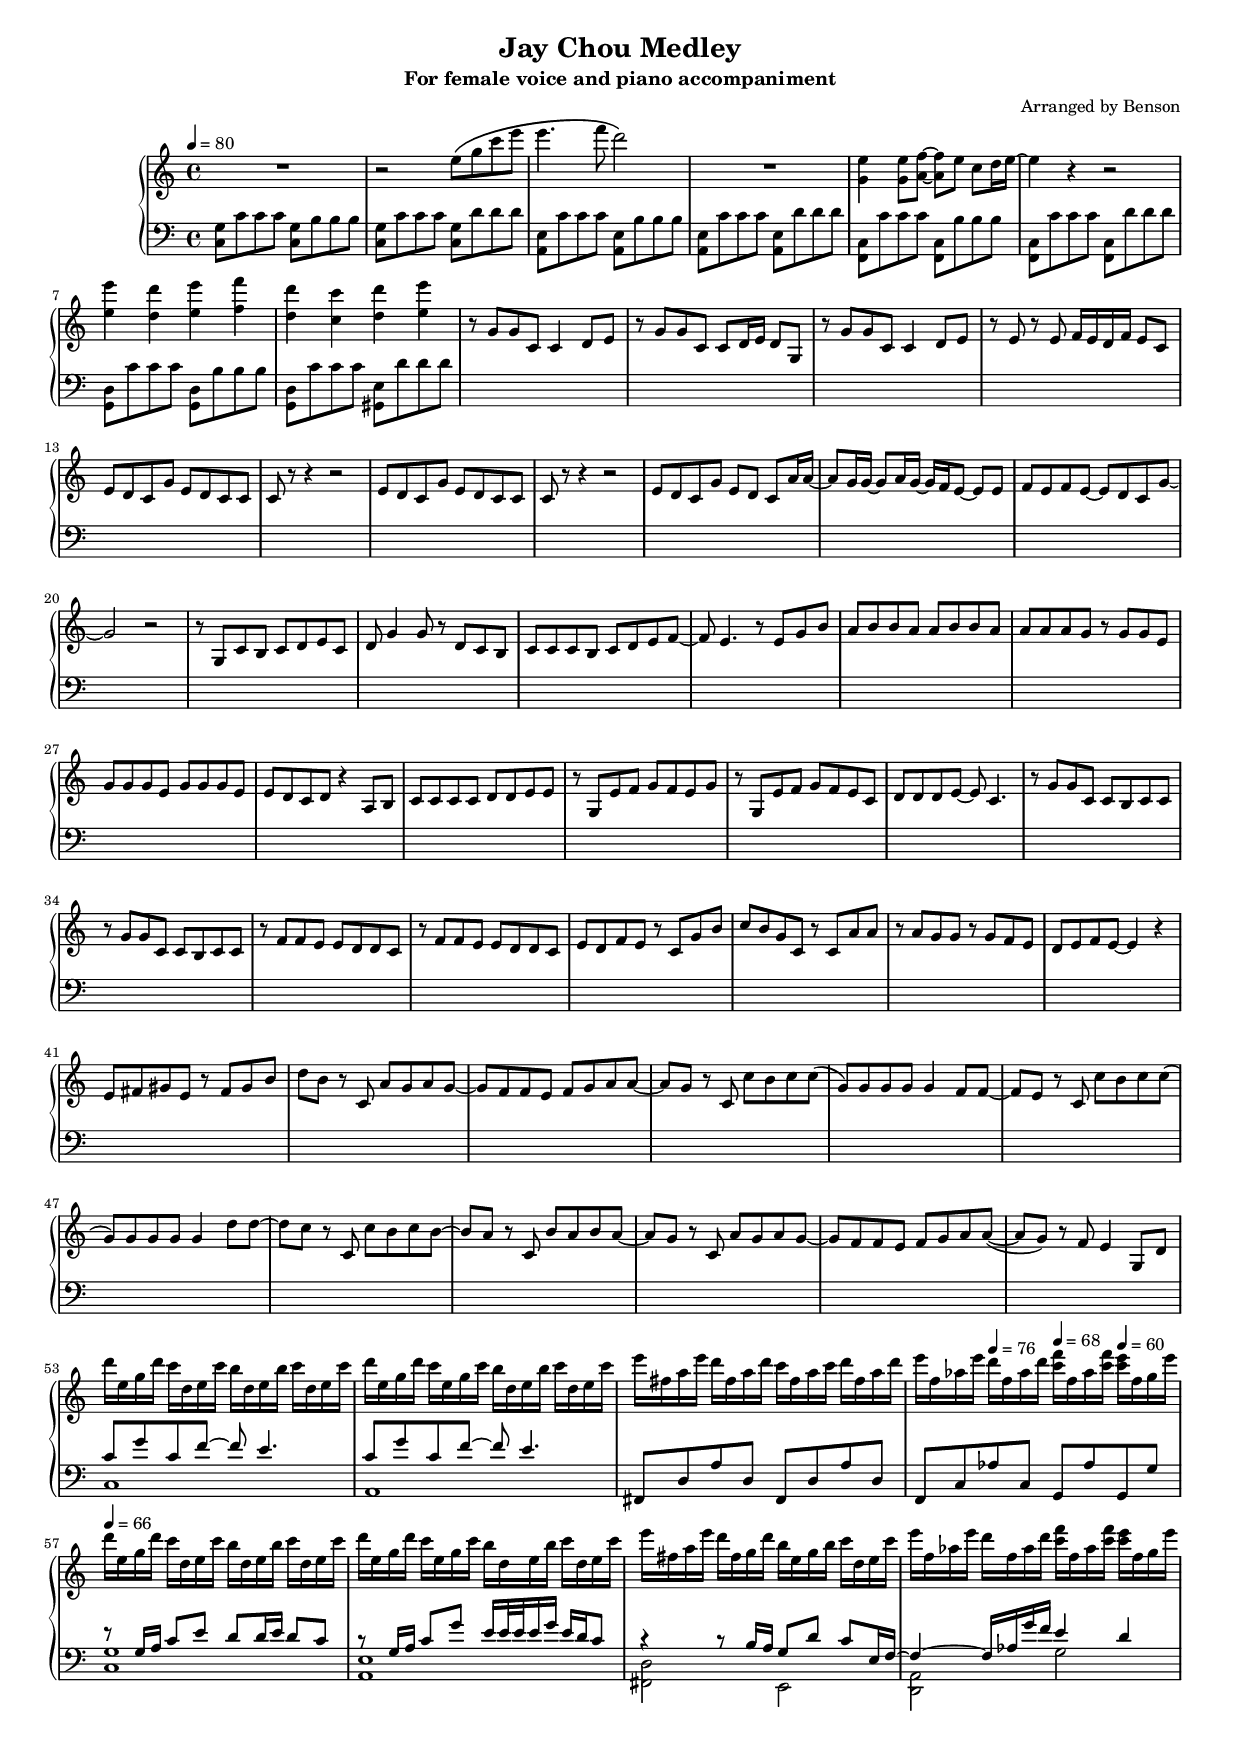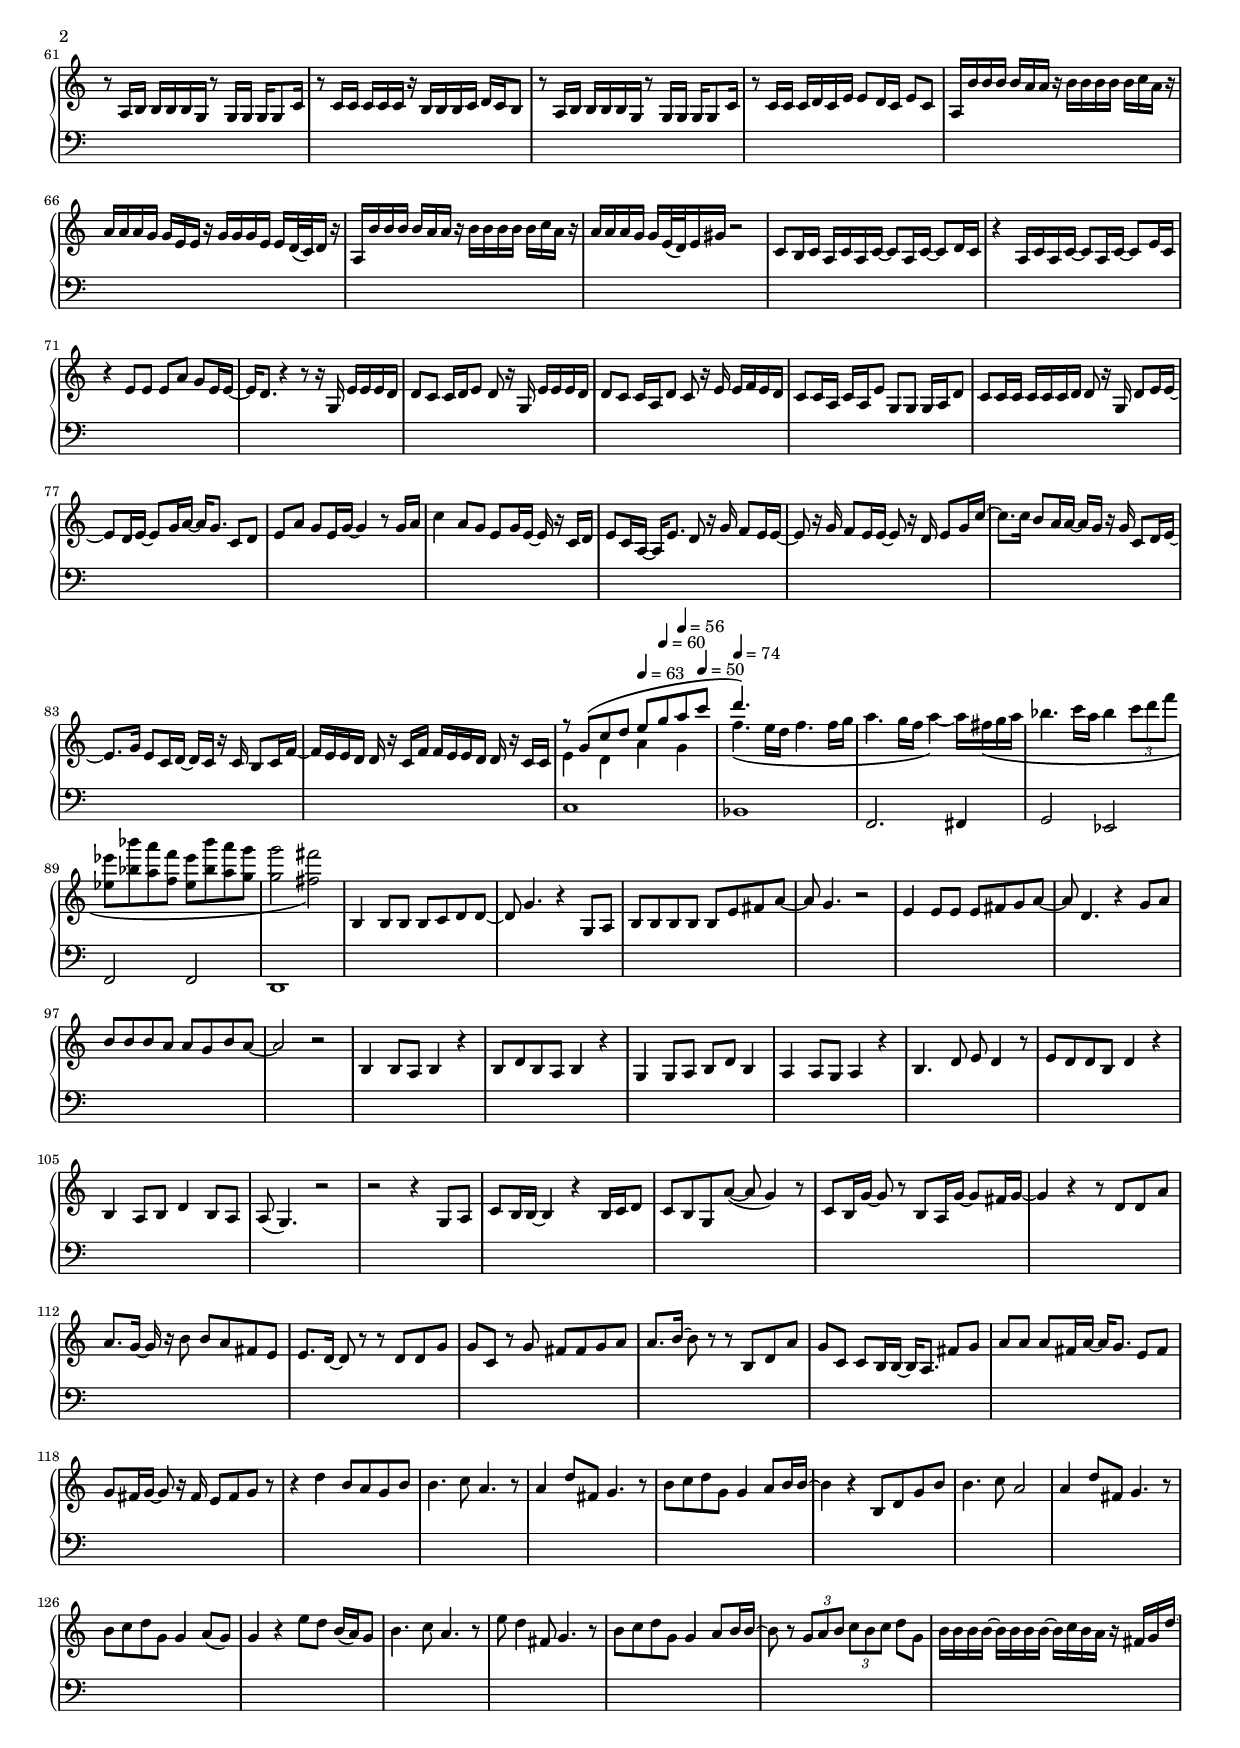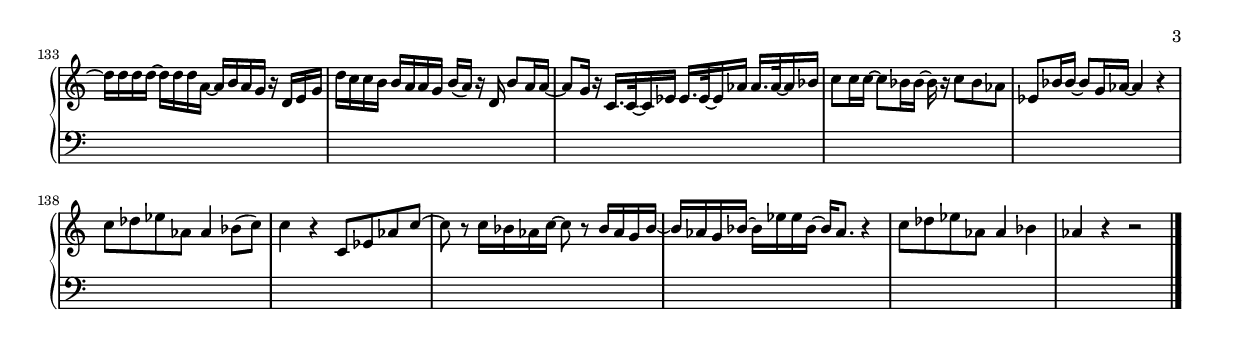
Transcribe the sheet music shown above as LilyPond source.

\version "2.18.2"
#(set-global-staff-size 15)

%%%%%%%%%%%%%%%%%%%%%%%%%%%%%%%%%%%%%%%%%%%%%%%%%%%%%%%%%%%%%%%%%%%%%%%%%%%%%%%%%%%%%%%%%%
%%  http://lsr.di.unimi.it/LSR/Item?id=445

%LSR by Jay Anderson.
%modyfied by Simon Albrecht on March 2014.
%=> http://lilypond.1069038.n5.nabble.com/LSR-445-error-td160662.html

#(define (octave-up m t)
 (let* ((octave (1- t))
      (new-note (ly:music-deep-copy m))
      (new-pitch (ly:make-pitch
        octave
        (ly:pitch-notename (ly:music-property m 'pitch))
        (ly:pitch-alteration (ly:music-property m 'pitch)))))
  (set! (ly:music-property new-note 'pitch) new-pitch)
  new-note))

#(define (octavize-chord elements t)
 (cond ((null? elements) elements)
     ((eq? (ly:music-property (car elements) 'name) 'NoteEvent)
       (cons (car elements)
             (cons (octave-up (car elements) t)
                   (octavize-chord (cdr elements) t))))
     (else (cons (car elements) (octavize-chord (cdr elements ) t)))))

#(define (octavize music t)
 (if (eq? (ly:music-property music 'name) 'EventChord)
       (ly:music-set-property! music 'elements (octavize-chord
(ly:music-property music 'elements) t)))
 music)

makeOctaves = #(define-music-function (parser location arg mus) (integer? ly:music?)
 (music-map (lambda (x) (octavize x arg)) (event-chord-wrap! mus)))
%%%%%%%%%%%%%%%%%%%%%%%%%%%%%%%%%%%%%%%%%%%%%%%%%%%%%%%%%%%%%%%%%%%%%%%%%%%%%%%%%%%%%%%%%%


\header {
  title = "Jay Chou Medley"
  subtitle = "For female voice and piano accompaniment"
  arranger = "Arranged by Benson"
}

upper-intro = \relative c'' {
  R1
  r2 e8\( g c e
  e4. f8 d2\)
  % d4\( g8 b, c2\)
  R1
  <g,, e'>4 q8 <a f'>~ q e' c d16 e~ e4
  % <g, e'>8 <a f'>~ q e' c d16 d %~ d2 r2
  r4 r2
  \makeOctaves 1 { e4 d e f d c d e }

  % a,8 c g' c,
  % f,8 g16 a g'8 c,
  % c, g' g' c,
  % c, g'' b,, g''

  % R1
}

lower-intro = \relative c {
  <c g'>8 c' c c
  q b b b
  q c c c
  q d d d
  <a, e'> c' c c
  q b b b
  q c c c
  q d d d
  <f,, c'> c'' c c
  q b b b
  q c c c
  q d d d
  % a,8 c g' c,
  % f,8 g16 a g'8 c,
  % c, g' g' c,
  % c, g'' b,, g''
  % <g, d'> c' c c
  <g,, d'> c' c c
  q b b b
  q c c c
  <gis, e'> d'' d d
  % <a, e'> c' c c
  % <f,, c'> a' a a
  % a,8 c g' c,
  % f,8 g16 a g'8 c,
  % c, g' g' c,
  % c, g'' b,, g''
}

upper-episode-one = \relative c''' {
  d16 e, g d' c d, e c' b d, e b' c d, e c'
  d e, g d' c e, g c b d, e b' c d, e c'
  e fis, a e' d fis, a d c fis, a c d fis, a d
  e f, aes e'
  \tempo 4 = 76
  d f, aes d
  \tempo 4 = 68
  <c f> f, aes <c f>
  \tempo 4 = 60
  <c e> f, g e'

  \tempo 4 = 66
  d16 e, g d' c d, e c' b d, e b' c d, e c'
  d e, g d' c e, g c b d, e b' c d, e c'
  % e fis, a e' d fis, a d c fis, a c d fis, a d
  % e f, aes e' d f, aes d <c f> f, aes <c f> <c e> f, g e'
  e fis, a e' d fis, g d' b e, g b c d, e c'
  e f, aes e' d f, aes d <c f> f, aes <c f> <c e> f, g e'
}

lower-episode-one = \relative c' {
  << {
    c8 g' c, f~ f e4.
    c8 g' c, f~ f e4.
  } \\ {
    c,1 a
  } >>
  fis8 d' a' d, fis, d' a' d,
  f, c' aes' c, g aes' g, g'
  << {
    r8 g16 a c8 e d d16 e d8 c
    r8 g16 a c8 g' e16 e32 e e16 g e d c8
    r4 r8 b16 a g8 d' c e,16 f~ f4~ f16 aes g' f e4 d
  } \\ {
    <c, g'>1
    <a e'>
    % <fis d'>
    % <f c'>
    <fis d'>2 e
    <d a'>2 g'
  } >>
  % a,16 e' a b c4
  % e,,16 b' d e g4
}

upper-episode-two = \relative c'' {
  << {
    r8 g\( c d
    \tempo 4 = 63 e
    \tempo 4 = 60 g
    \tempo 4 = 56 a
    \tempo 4 = 50 c
    \tempo 4 = 74 d4.\)
  } \\ {
    e,,4 d a' g
    f'4.\( e16 d f4. f16 g
    a4. g16 f a4~\) a16
    fis\( g a
    bes4. c16 a bes4 \tuplet 3/2 { c8 d f }
    \makeOctaves -1 { ees8 bes' a f ees bes' a g
    g2 fis\) }
  } >>
}

lower-episode-two = \relative c {
  c1 bes f2. fis4 g2 ees f f d1
}

melody-one = \relative c'' {
  r8 g g c, c4 d8 e
  r8 g g c, c8 d16 e d8 g,
  r8 g' g c, c4 d8 e
  r8 e8 r e8 f16 e d f e8 c

  e8 d c g' e d c c c r r4 r2
  e8 d c g' e d c c c r r4 r2
  e8 d c g' e d c a'16 a~ a8 g16 g~ g8 a16 g~ g f e8~ e8
  
  e8 f e f e~ e d c g'~ g2 r2

  % chorus
  r8 g, c b c d e c d g4 g8
  r8 d c b c c c b c d e f~ f e4.

  r8 e g b a b b a a b b a a a a g
  r8 g g e g g g e g g g e e d c d
  r4 a8 b c c c c d d e e

  r8 g, e' f g f e g
  r8 g, e'  f g f e c d d d e~ e c4.
  r8 g' g c, c b c c
  r8 g' g c, c b c c
  r8 f f e e d d c
  r8 f f e e d d c

  e8 d f e r c g' b c b g c,
  r8 c a' a r a g g r g f e d e f e~ e4 r4
  e8 fis gis e r fis gis b d b

  r8 c, a' g a g~ g f f e f g a a~ a g r
  c,8 c' b c c( g) g g g g4 f8 f~ f e r
  c8 c' b c c( g) g g g g4 d'8 d~ d c r
  c,8 c' b c b~ b a r c, b' a b a~ a g r
  c,8 a' g a g~ g f f e f g a a~( a g) r
  f8 e4 g,8 d'
  % TODO
  
}
melody-two = \relative c' {
  r8 a16 b b b b g r8 g16 g g g8 c16
  r8 c16 c c c c r b b b c d c b8
  r8 a16 b b b b g r8 g16 g g g8 c16
  r8 c16 c c d c e e8 d16 c e8 c 

  a16 b' b b b a a r
  b16 b b b b c a r
  a16 a a g g e e r
  g16 g g e e d32( c) d16 r
  a16 b' b b b a a r
  b16 b b b b c a r
  a16 a a g g e32( d) e16 gis
  r2
  c,8 b16 c

  a16 c a c~ c8 a16 c~ c8 d16 c
  r4 a16 c a c~ c8 a16 c~ c8 e16 c
  r4 e8 e e a g e16 e~ e d8. r4 r8 r16

  g,16 e' e e d d8 c c16 d e8 d r16
  g,16 e' e e d d8 c c16 a d8 c r16
  e16 e f e d c8 c16 a c a e'8 g,
  g8 g16 a d8 c c16 c c c c d d8 r16

  g,16 d'8 e16 e~ e8 d16 e~ e8 g16 a~ a g8.
  c,8 d e a g e16 g~ g4 r8
  g16 a c4 a8 g e g16 e~ e r
  c16 d e8 c16 a~ a e'8. d8 r16

  g16 f8 e16 e~ e8 r16 g f8 e16 e~ e8 r16
  d16 e8 g16 c~ c8. c16 b8 a16 a~ a g r
  g16 c,8 d16 e~ e8. g16 e8 c16 d~ d c r
  c16 b8 c16 f~ f e e d d r c f f e e d d r c c

}
melody-three = \relative c' {
  b4 b8 b b c d d~ d g4. r4
  g,8 a b b b b b e fis a~ a g4. r2
  e4 e8 e e fis g a~ a d,4. r4
  g8 a b b b a a g b a~ a2 r2

  b,4 b8 a b4 r b8 d b a b4 r
  g4 g8 a b d b4 a4 a8 g a4 r
  b4. d8 e d4 r8 e d d b d4 r
  b4 a8 b d4 b8 a a( g4.) r2

  r2 r4
  g8 a c8 b16 b~ b4 r4 b16 c d8 c b g a'~( a g4) r8
  c,8 b16 g'~ g8 r b,8 a16 g'~ g8 fis16 g~ g4 r r8

  d8 d a' a8. g16~ g16 r b8 b a fis e e8. d16~ d8 r r
  d8 d g g c, r g' fis fis g a a8. b16~ b8 r r

  b,8 d a' g c, c b16 b~ b a8.
  fis'8 g a a a fis16 a~ a g8.
  e8 fis g fis16 g~ g8 r16 fis e8 fis g r
  r4 d'

  b8 a g b b4. c8 a4. r8
  a4 d8 fis, g4. r8
  b8 c d g, g4 a8 b16 b~ b4 r
  b,8 d g b b4. c8 a2
  a4 d8 fis, g4. r8
  b8 c d g, g4 a8( g) g4 r4
  e'8 d b16( a) g8 b4. c8 a4. r8
  e'8 d4 fis,8 g4. r8
  b8 c d g, g4 a8 b16 b~ b8 r

  \tuplet 3/2 4 { g8 a b c b c } d8 g,
  b16 b b b~ b b b b~ b c b a r
  fis16 g d'~ d d d d~ d d d a~ a b a g r
  d16 e g d' c c b b a a g b( a) r d,16
  b'8 a16 a~ a8 g16 r
}

melody-ending = \relative c' {
  c16. c32~ c16 ees ees16. ees32~ ees16 aes
  aes16. aes32~ aes16 bes
  c8 c16 c~ c8 bes16 bes~ bes16 r
  c8 bes aes ees bes'16 bes~ bes8 g16 aes~ aes4 r
  c8 des ees aes, aes4 bes8( c) c4 r
  c,8 ees aes c~
  c8 r c16 bes aes c~ c8 r
  bes16 aes g bes~ bes aes g bes~ bes ees ees bes~ bes aes8. r4

  c8 des ees aes, aes4 bes aes r r2
}

drum-bass = \drummode { bd4. bd8 bd2 }
drum-snare = \drummode { hh8 hh sn hh hh hh sn hh }

upper-midi = \relative c' {
  \set Staff.pedalSustainStyle = #'bracket
  \key c \major
  \clef treble
  \tempo 4 = 80
  \time 4/4
  \upper-intro
  \melody-one
  \upper-episode-one
  \melody-two
  \upper-episode-two
  \melody-three
  \melody-ending
  \bar "|."
}

upper-print = \relative c' {
  \set Staff.pedalSustainStyle = #'bracket
  \key c \major
  \clef treble
  \tempo 4 = 80
  \time 4/4
  \upper-intro
  \melody-one
  \upper-episode-one
  \melody-two
  \upper-episode-two
  \melody-three
  \melody-ending
  \bar "|."
}

lower-midi = \relative c {
  \set Staff.pedalSustainStyle = #'bracket
  \key c \major
  \clef bass
  \time 4/4
  \lower-intro
  #(skip-of-length melody-one)
  \lower-episode-one
  #(skip-of-length melody-two)
  \lower-episode-two
  #(skip-of-length melody-three)
  #(skip-of-length melody-ending)
  \bar "|."
}

lower-print = \relative c {
  \set Staff.pedalSustainStyle = #'bracket
  \key c \major
  \clef bass
  \time 4/4
  \lower-intro
  #(skip-of-length melody-one)
  \lower-episode-one
  #(skip-of-length melody-two)
  \lower-episode-two
  #(skip-of-length melody-three)
  #(skip-of-length melody-ending)
  \bar "|."
}

dynamics = {
}

guitarchords = \chordmode {
}

\score {
  <<
    % \new ChordNames {
      % \guitarchords
    % }
    \new PianoStaff <<
      \set Staff.midiInstrument = #"acoustic grand"
      \set Staff.instrumentName = #"Piano"
      \new Staff = "right" {
        \set Staff.midiMinimumVolume = #0.5
        \set Staff.midiMaximumVolume = #0.6
        \upper-midi
      }
      \new Staff = "left" {
        \set Staff.midiMinimumVolume = #0.5
        \set Staff.midiMaximumVolume = #0.6
        \lower-midi
      }
    >>
    \new DrumStaff <<
      \new DrumVoice { \repeat unfold 142 \drum-bass }
      \new DrumVoice { \repeat unfold 142 \drum-snare }
    >>
  >>
  \midi {
    \context {
      \ChordNameVoice \remove Note_performer
    }
  }
}

\score {
  <<
    \new ChordNames {
      \set chordChanges = ##t
      % \guitarchords
    }
    \new PianoStaff <<
      \set PianoStaff.connectArpeggios = ##t
      \set Staff.midiInstrument = #"acoustic grand"
      \set Staff.instrumentName = #"Piano"
      \new Staff = "right" { \upper-print }
      \new Dynamics = "Dynamics_pf" \dynamics
      \new Staff = "left" { \lower-print }
    >>
  >>
  \layout {
    \context {
      % add the RemoveEmptyStaffContext that erases rest-only staves
      \Staff \RemoveEmptyStaves
    }
    \context {
      % add the RemoveEmptyStaffContext that erases rest-only staves
      \Dynamics \RemoveEmptyStaves
    }
    \context {
      \Score
      % Remove all-rest staves also in the first system
      \override VerticalAxisGroup.remove-first = ##t
      % If only one non-empty staff in a system exists, still print the starting bar
      \override SystemStartBar.collapse-height = #1
    }
    \context {
      \ChordNames
      \override ChordName #'font-size = #-3
    }
  }
}
